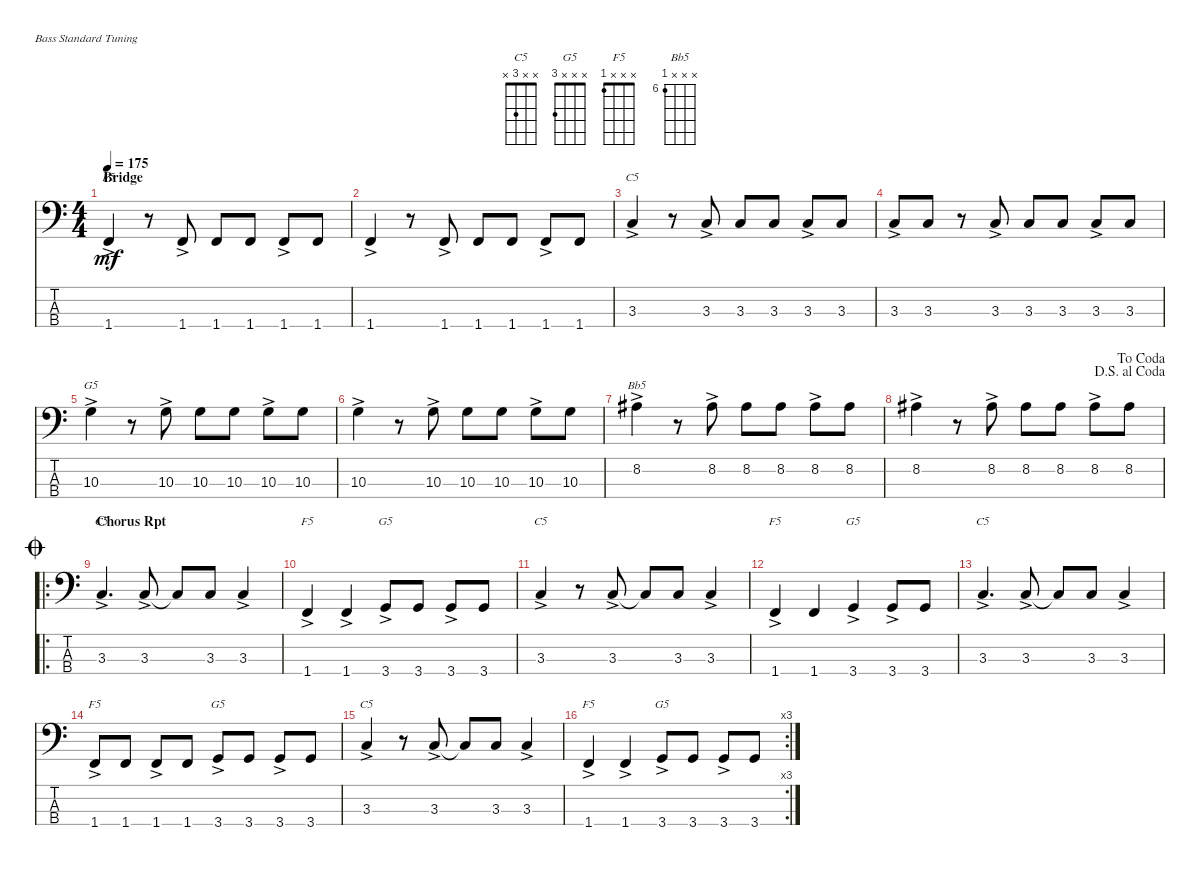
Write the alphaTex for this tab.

\defaultSystemsLayout 4
\bracketExtendMode nobrackets
\singleTrackTrackNamePolicy hidden
\multiTrackTrackNamePolicy hidden
\firstSystemTrackNameOrientation horizontal
\otherSystemsTrackNameOrientation horizontal
\track ("Bass" "Bass") {instrument electricbassfinger}
\staff {score tabs}
\tuning (G2 D2 A1 E1)
\chord ("C5" x x 3 x)
\chord ("G5" x x x 3)
\chord ("F5" x x x 1)
\chord ("Bb5" x x x 6) {firstfret 6}
\ts (4 4)
\section ("" "Bridge")
\tempo 175
\clef f4
\ks c
1.4{ac}.4{ch "F5" dy mf} r.8 1.4{ac}.8 1.4.8 1.4.8 1.4{ac}.8 1.4.8 |
1.4{ac}.4 r.8 1.4{ac}.8 1.4.8 1.4.8 1.4{ac}.8 1.4.8 |
3.3{ac}.4{ch "C5"} r.8 3.3{ac}.8 3.3.8 3.3.8 3.3{ac}.8 3.3.8 |
3.3{ac}.8 3.3.8 r.8 3.3{ac}.8 3.3.8 3.3.8 3.3{ac}.8 3.3.8 |
10.3{ac}.4{ch "G5"} r.8 10.3{ac}.8 10.3.8 10.3.8 10.3{ac}.8 10.3.8 |
10.3{ac}.4 r.8 10.3{ac}.8 10.3.8 10.3.8 10.3{ac}.8 10.3.8 |
8.2{ac}.4{ch "Bb5"} r.8 8.2{ac}.8 8.2.8 8.2.8 8.2{ac}.8 8.2.8 |
\jump dalsegnoalcoda
\jump dacoda
8.2{ac}.4 r.8 8.2{ac}.8 8.2.8 8.2.8 8.2{ac}.8 8.2.8 |
\ro
\section ("" "Chorus Rpt")
\jump coda
3.3{ac}.4{d ch "C5"} 3.3{ac}.8 3.3{t}.8 3.3.8 3.3{ac}.4 |
1.4{ac}.4{ch "F5"} 1.4{ac}.4 3.4{ac}.8{ch "G5"} 3.4.8 3.4{ac}.8 3.4.8 |
3.3{ac}.4{ch "C5"} r.8 3.3{ac}.8 3.3{t}.8 3.3.8 3.3{ac}.4 |
1.4{ac}.4{ch "F5"} 1.4.4 3.4{ac}.4{ch "G5"} 3.4{ac}.8 3.4.8 |
3.3{ac}.4{d ch "C5"} 3.3{ac}.8 3.3{t}.8 3.3.8 3.3{ac}.4 |
1.4{ac}.8{ch "F5"} 1.4.8 1.4{ac}.8 1.4.8 3.4{ac}.8{ch "G5"} 3.4.8 3.4{ac}.8 3.4.8 |
3.3{ac}.4{ch "C5"} r.8 3.3{ac}.8 3.3{t}.8 3.3.8 3.3{ac}.4 |
\rc 3
1.4{ac}.4{ch "F5"} 1.4{ac}.4 3.4{ac}.8{ch "G5"} 3.4.8 3.4{ac}.8 3.4.8
